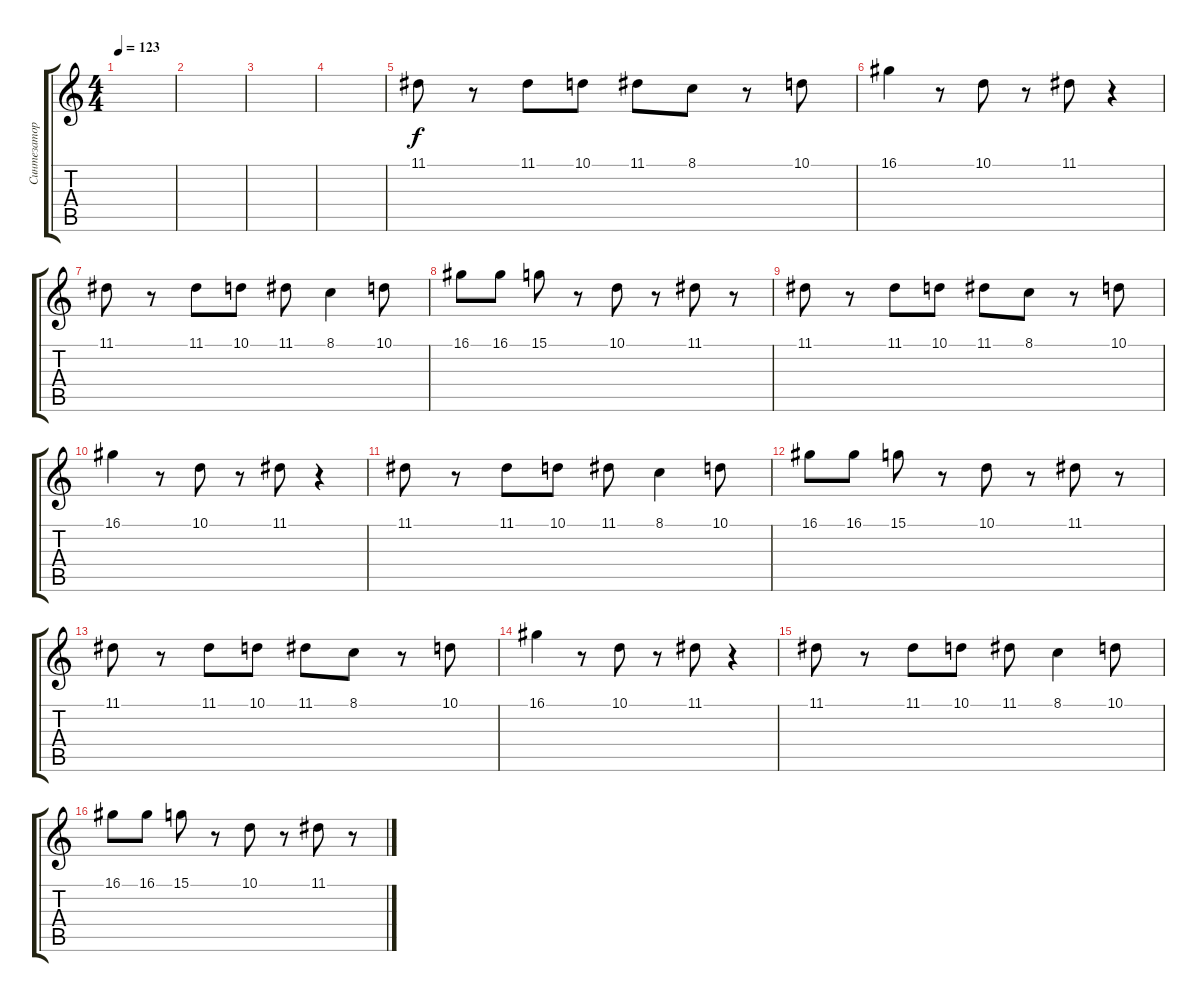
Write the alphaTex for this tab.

\track ("Синтезатор" "Синтезатор") {instrument electricpiano1}
\staff {score tabs}
\tuning (E4 B3 G3 D3 A2 E2) {hide}
\ts (4 4)
\tempo 123
\clef g2
\ks c
|
|
|
|
11.1.8 r.8 11.1.8 10.1.8 11.1.8 8.1.8 r.8 10.1.8 |
16.1.4 r.8 10.1.8 r.8 11.1.8 r.4 |
11.1.8 r.8 11.1.8 10.1.8 11.1.8 8.1.4 10.1.8 |
16.1.8 16.1.8 15.1.8 r.8 10.1.8 r.8 11.1.8 r.8 |
11.1.8 r.8 11.1.8 10.1.8 11.1.8 8.1.8 r.8 10.1.8 |
16.1.4 r.8 10.1.8 r.8 11.1.8 r.4 |
11.1.8 r.8 11.1.8 10.1.8 11.1.8 8.1.4 10.1.8 |
16.1.8 16.1.8 15.1.8 r.8 10.1.8 r.8 11.1.8 r.8 |
11.1.8 r.8 11.1.8 10.1.8 11.1.8 8.1.8 r.8 10.1.8 |
16.1.4 r.8 10.1.8 r.8 11.1.8 r.4 |
11.1.8 r.8 11.1.8 10.1.8 11.1.8 8.1.4 10.1.8 |
16.1.8 16.1.8 15.1.8 r.8 10.1.8 r.8 11.1.8 r.8
